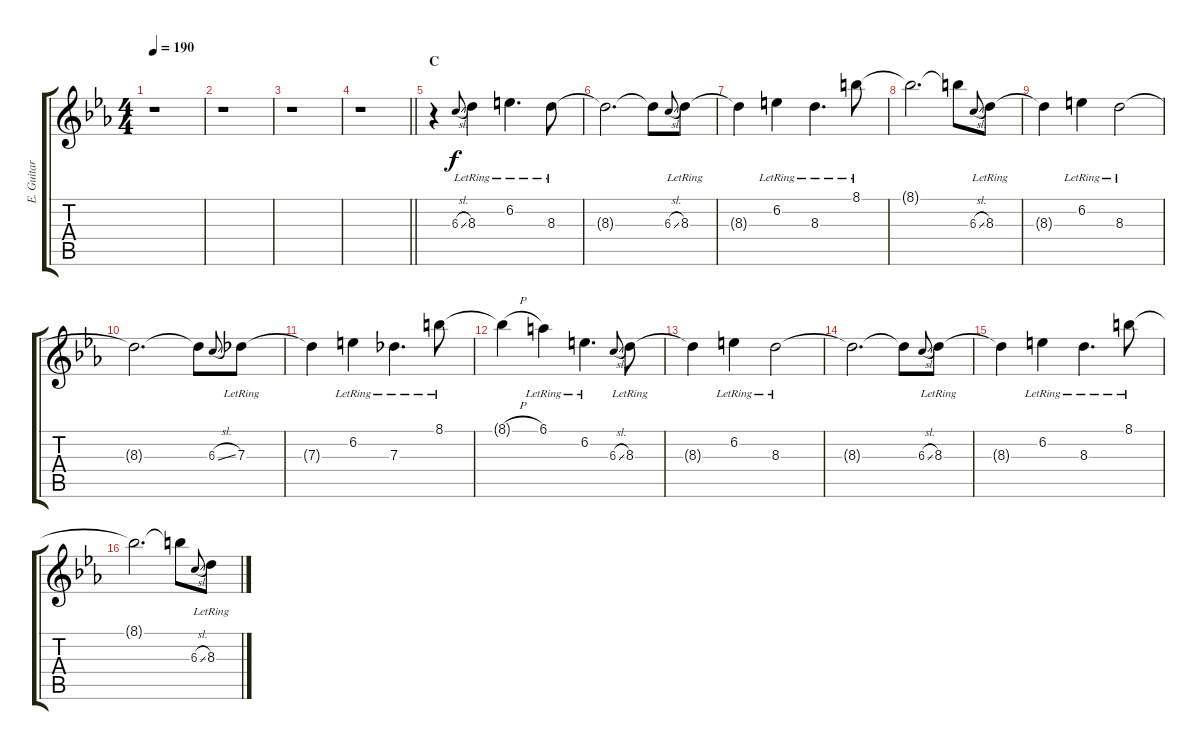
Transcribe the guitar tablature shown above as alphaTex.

\track ("E. Guitar IV" "E. Guitar ") {instrument electricguitarclean}
\staff {score tabs}
\tuning (Eb4 Bb3 Gb3 Db3 Ab2 Eb2) {hide}
\ts (4 4)
\tempo 190
\clef g2
\ks eb
r.1{dy f} |
r.1 |
r.1 |
\barLineRight lightlight
r.1 |
\section ("" "C")
r.4 6.3{sl}.8{gr onbeat} 8.3{lr}.4 6.2{lr}.4{d} 8.3{lr}.8 |
8.3{t}.2{d} 8.3{t}.8 6.3{sl}.8{gr onbeat} 8.3{lr}.8 |
8.3{t}.4 6.2{lr}.4 8.3{lr}.4{d} 8.1{lr}.8 |
8.1{t}.2{d} 8.1{t}.8 6.3{sl}.8{gr onbeat} 8.3{lr}.8 |
8.3{t}.4 6.2{lr}.4 8.3{lr}.2 |
8.3{t}.2{d} 8.3{t}.8 6.3{sl}.8{gr onbeat} 7.3{lr}.8 |
7.3{t}.4 6.2{lr}.4 7.3{lr}.4{d} 8.1{lr}.8 |
8.1{h t}.4 6.1{lr}.4 6.2{lr}.4{d} 6.3{sl}.8{gr onbeat} 8.3{lr}.8 |
8.3{t}.4 6.2{lr}.4 8.3{lr}.2 |
8.3{t}.2{d} 8.3{t}.8 6.3{sl}.8{gr onbeat} 8.3{lr}.8 |
8.3{t}.4 6.2{lr}.4 8.3{lr}.4{d} 8.1{lr}.8 |
8.1{t}.2{d} 8.1{t}.8 6.3{sl}.8{gr onbeat} 8.3{lr}.8
